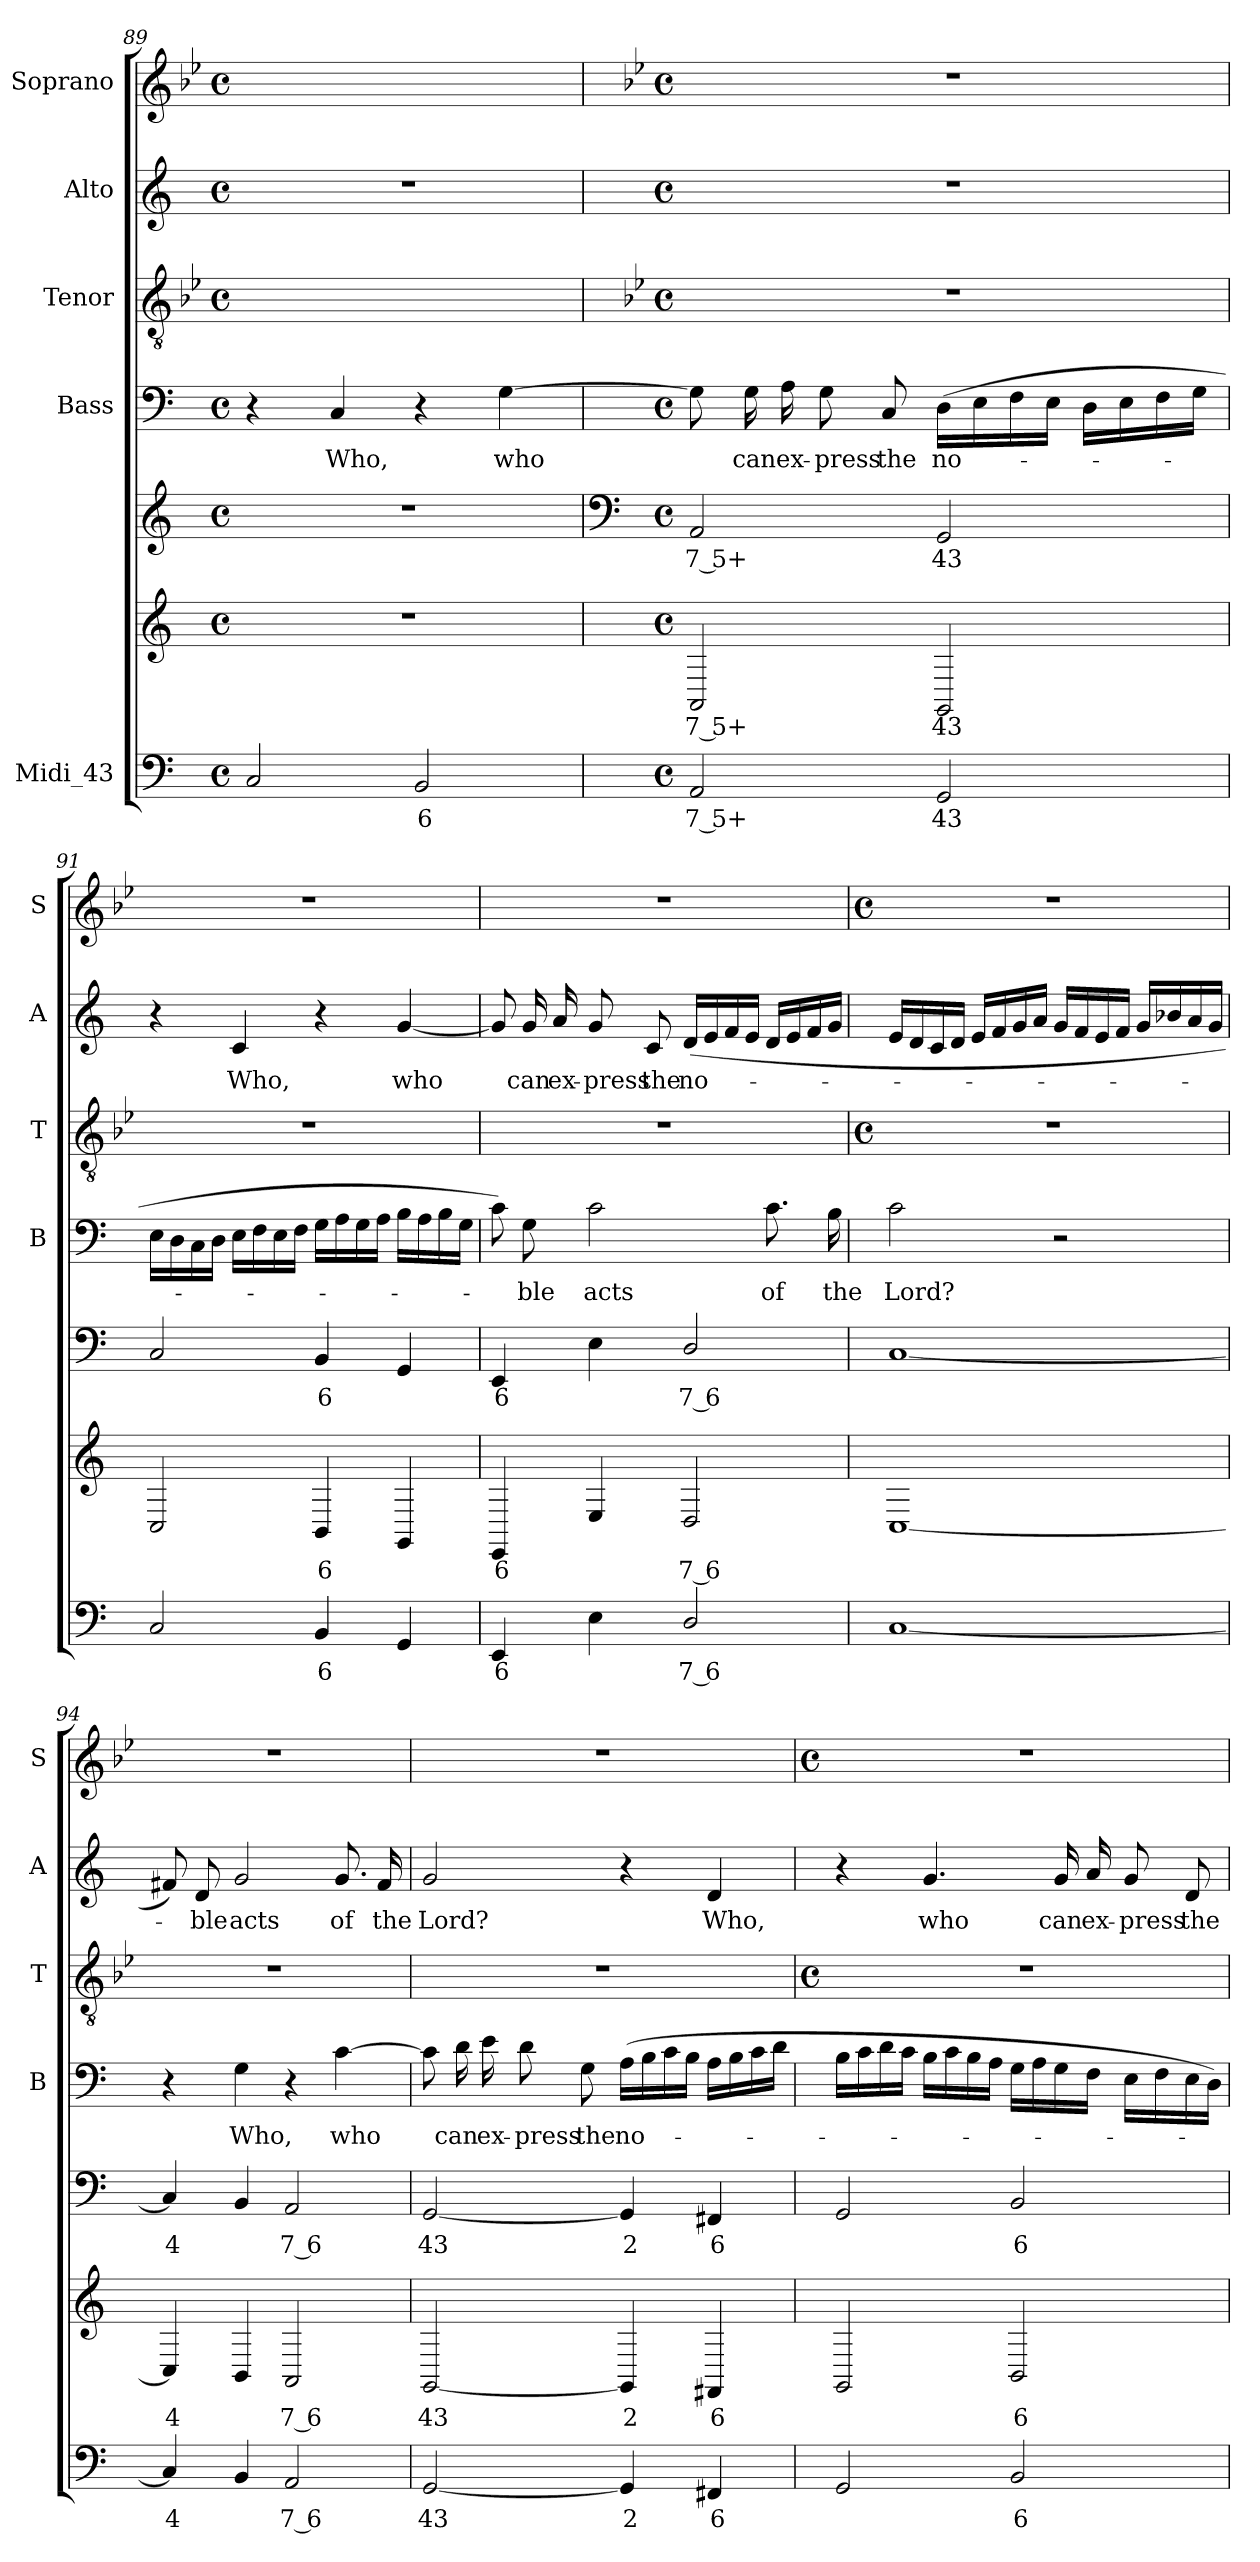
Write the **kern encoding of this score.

**kern	**text	**kern	**text	**kern	**text	**kern	**text	**kern	**kern	**text	**kern
*part5	*part5	*part5	*part5	*part5	*part5	*part4	*part4	*part3	*part2	*part2	*part1
*staff7	*staff7	*staff6	*staff6	*staff5	*staff5	*staff4	*staff4	*staff3	*staff2	*staff2	*staff1
*I"Midi_43	*	*	*	*	*	*I"Bass	*	*I"Tenor	*I"Alto	*	*I"Soprano
*	*	*	*	*	*	*I'B	*	*I'T	*I'A	*	*I'S
*clefF4	*	*clefG2	*	*clefG2	*	*clefF4	*	*clefGv2	*clefG2	*	*clefG2
*k[]	*	*k[]	*	*k[]	*	*k[]	*	*k[b-e-]	*k[]	*	*k[b-e-]
*C:	*	*C:	*	*C:	*	*C:	*	*B-:	*C:	*	*B-:
*M4/4	*	*M4/4	*	*M4/4	*	*M4/4	*	*M4/4	*M4/4	*	*M4/4
*met(c)	*	*met(c)	*	*met(c)	*	*met(c)	*	*met(c)	*met(c)	*	*met(c)
=89	=89	=89	=89	=89	=89	=89	=89	=89	=89	=89	=89
2C	.	1r	.	1r	.	4r	.	1ryy	1r	.	1ryy
!	!	!	!	!	!	!	!LO:LY:b	!	!	!	!
.	.	.	.	.	.	4C	Who,	.	.	.	.
!	!LO:LY:b	!	!	!	!	!	!	!	!	!	!
2BB	6	.	.	.	.	4r	.	.	.	.	.
!	!	!	!	!	!	!	!LO:LY:b	!	!	!	!
.	.	.	.	.	.	[4G	who	.	.	.	.
!!LO:LB:g=z
=90	=90	=90	=90	=90	=90	=90	=90	=90	=90	=90	=90
*	*	*	*	*clefF4	*	*	*	*	*	*	*
*k[]	*	*k[]	*	*k[]	*	*	*	*	*	*	*
*C:	*	*C:	*	*C:	*	*	*	*	*	*	*
*M4/4	*	*M4/4	*	*M4/4	*	*M4/4	*	*M4/4	*M4/4	*	*M4/4
*met(c)	*	*met(c)	*	*met(c)	*	*met(c)	*	*met(c)	*met(c)	*	*met(c)
!	!LO:LY:b	!	!LO:LY:b	!	!LO:LY:b	!	!	!	!	!	!
2AA	7 5+	2AA	7 5+	2AA	7 5+	8G]	.	1r	1r	.	1r
!	!	!	!	!	!	!	!LO:LY:b	!	!	!	!
.	.	.	.	.	.	16G	can	.	.	.	.
!	!	!	!	!	!	!	!LO:LY:b	!	!	!	!
.	.	.	.	.	.	16A	ex-	.	.	.	.
!	!	!	!	!	!	!	!LO:LY:b	!	!	!	!
.	.	.	.	.	.	8G	-press	.	.	.	.
!	!	!	!	!	!	!	!LO:LY:b	!	!	!	!
.	.	.	.	.	.	8C	the	.	.	.	.
!	!LO:LY:b	!	!LO:LY:b	!	!LO:LY:b	!	!LO:LY:b	!	!	!	!
2GG	43	2GG	43	2GG	43	(>16DLL	no-	.	.	.	.
.	.	.	.	.	.	16E	.	.	.	.	.
.	.	.	.	.	.	16F	.	.	.	.	.
.	.	.	.	.	.	16EJJ	.	.	.	.	.
.	.	.	.	.	.	16DLL	.	.	.	.	.
.	.	.	.	.	.	16E	.	.	.	.	.
.	.	.	.	.	.	16F	.	.	.	.	.
.	.	.	.	.	.	16GJJ	.	.	.	.	.
=91	=91	=91	=91	=91	=91	=91	=91	=91	=91	=91	=91
2C	.	2C	.	2C	.	16ELL	.	1r	4r	.	1r
.	.	.	.	.	.	16D	.	.	.	.	.
.	.	.	.	.	.	16C	.	.	.	.	.
.	.	.	.	.	.	16DJJ	.	.	.	.	.
!	!	!	!	!	!	!	!	!	!	!LO:LY:b	!
.	.	.	.	.	.	16ELL	.	.	4c	Who,	.
.	.	.	.	.	.	16F	.	.	.	.	.
.	.	.	.	.	.	16E	.	.	.	.	.
.	.	.	.	.	.	16FJJ	.	.	.	.	.
!	!LO:LY:b	!	!LO:LY:b	!	!LO:LY:b	!	!	!	!	!	!
4BB	6	4BB	6	4BB	6	16GLL	.	.	4r	.	.
.	.	.	.	.	.	16A	.	.	.	.	.
.	.	.	.	.	.	16G	.	.	.	.	.
.	.	.	.	.	.	16AJJ	.	.	.	.	.
!	!	!	!	!	!	!	!	!	!	!LO:LY:b	!
4GG	.	4GG	.	4GG	.	16BLL	.	.	[4g	who	.
.	.	.	.	.	.	16A	.	.	.	.	.
.	.	.	.	.	.	16B	.	.	.	.	.
.	.	.	.	.	.	16GJJ	.	.	.	.	.
=92	=92	=92	=92	=92	=92	=92	=92	=92	=92	=92	=92
!	!LO:LY:b	!	!LO:LY:b	!	!LO:LY:b	!	!	!	!	!	!
4EE	6	4EE	6	4EE	6	8c)	.	1r	8g]	.	1r
!	!	!	!	!	!	!	!LO:LY:b	!	!	!LO:LY:b	!
.	.	.	.	.	.	8G	ble	.	16g	can	.
!	!	!	!	!	!	!	!	!	!	!LO:LY:b	!
.	.	.	.	.	.	.	.	.	16a	ex-	.
!	!	!	!	!	!	!	!LO:LY:b	!	!	!LO:LY:b	!
4E	.	4E	.	4E	.	2c	acts	.	8g	-press	.
!	!	!	!	!	!	!	!	!	!	!LO:LY:b	!
.	.	.	.	.	.	.	.	.	8c	the	.
!	!LO:LY:b	!	!LO:LY:b	!	!LO:LY:b	!	!	!	!	!LO:LY:b	!
2D/	7 6	2D/	7 6	2D/	7 6	.	.	.	(<16dLL	no-	.
.	.	.	.	.	.	.	.	.	16e	.	.
.	.	.	.	.	.	.	.	.	16f	.	.
.	.	.	.	.	.	.	.	.	16eJJ	.	.
!	!	!	!	!	!	!	!LO:LY:b	!	!	!	!
.	.	.	.	.	.	8.c	of	.	16dLL	.	.
.	.	.	.	.	.	.	.	.	16e	.	.
.	.	.	.	.	.	.	.	.	16f	.	.
!	!	!	!	!	!	!	!LO:LY:b	!	!	!	!
.	.	.	.	.	.	16B	the	.	16gJJ	.	.
!!LO:LB:g=z
=93	=93	=93	=93	=93	=93	=93	=93	=93	=93	=93	=93
*	*	*	*	*	*	*	*	*M4/4	*	*	*M4/4
*	*	*	*	*	*	*	*	*met(c)	*	*	*met(c)
!	!	!	!	!	!	!	!LO:LY:b	!	!	!	!
[1C	.	[1C	.	[1C	.	2c	Lord?	1r	16eLL	.	1r
.	.	.	.	.	.	.	.	.	16d	.	.
.	.	.	.	.	.	.	.	.	16c	.	.
.	.	.	.	.	.	.	.	.	16dJJ	.	.
.	.	.	.	.	.	.	.	.	16eLL	.	.
.	.	.	.	.	.	.	.	.	16f	.	.
.	.	.	.	.	.	.	.	.	16g	.	.
.	.	.	.	.	.	.	.	.	16aJJ	.	.
.	.	.	.	.	.	2r	.	.	16gLL	.	.
.	.	.	.	.	.	.	.	.	16f	.	.
.	.	.	.	.	.	.	.	.	16e	.	.
.	.	.	.	.	.	.	.	.	16fJJ	.	.
.	.	.	.	.	.	.	.	.	16gLL	.	.
.	.	.	.	.	.	.	.	.	16b-X	.	.
.	.	.	.	.	.	.	.	.	16a	.	.
.	.	.	.	.	.	.	.	.	16gJJ	.	.
=94	=94	=94	=94	=94	=94	=94	=94	=94	=94	=94	=94
!	!LO:LY:b	!	!LO:LY:b	!	!LO:LY:b	!	!	!	!	!	!
4C]	4	4C]	4	4C]	4	4r	.	1r	8f#X)	.	1r
!	!	!	!	!	!	!	!	!	!	!LO:LY:b	!
.	.	.	.	.	.	.	.	.	8d	ble	.
!	!	!	!	!	!	!	!LO:LY:b	!	!	!LO:LY:b	!
4BB	.	4BB	.	4BB	.	4G	Who,	.	2g	acts	.
!	!LO:LY:b	!	!LO:LY:b	!	!LO:LY:b	!	!	!	!	!	!
2AA	7 6	2AA	7 6	2AA	7 6	4r	.	.	.	.	.
!	!	!	!	!	!	!	!LO:LY:b	!	!	!LO:LY:b	!
.	.	.	.	.	.	[4c	who	.	8.g	of	.
!	!	!	!	!	!	!	!	!	!	!LO:LY:b	!
.	.	.	.	.	.	.	.	.	16f#	the	.
=95	=95	=95	=95	=95	=95	=95	=95	=95	=95	=95	=95
!	!LO:LY:b	!	!LO:LY:b	!	!LO:LY:b	!	!	!	!	!LO:LY:b	!
[2GG	43	[2GG	43	[2GG	43	8c]	.	1r	2g	Lord?	1r
!	!	!	!	!	!	!	!LO:LY:b	!	!	!	!
.	.	.	.	.	.	16d	can	.	.	.	.
!	!	!	!	!	!	!	!LO:LY:b	!	!	!	!
.	.	.	.	.	.	16e	ex-	.	.	.	.
!	!	!	!	!	!	!	!LO:LY:b	!	!	!	!
.	.	.	.	.	.	8d	-press	.	.	.	.
!	!	!	!	!	!	!	!LO:LY:b	!	!	!	!
.	.	.	.	.	.	8G	the	.	.	.	.
!	!LO:LY:b	!	!LO:LY:b	!	!LO:LY:b	!	!LO:LY:b	!	!	!	!
4GG]	2	4GG]	2	4GG]	2	(>16ALL	no-	.	4r	.	.
.	.	.	.	.	.	16B	.	.	.	.	.
.	.	.	.	.	.	16c	.	.	.	.	.
.	.	.	.	.	.	16BJJ	.	.	.	.	.
!	!LO:LY:b	!	!LO:LY:b	!	!LO:LY:b	!	!	!	!	!LO:LY:b	!
4FF#X	6	4FF#X	6	4FF#X	6	16ALL	.	.	4d	Who,	.
.	.	.	.	.	.	16B	.	.	.	.	.
.	.	.	.	.	.	16c	.	.	.	.	.
.	.	.	.	.	.	16dJJ	.	.	.	.	.
!!LO:LB:g=z
=96	=96	=96	=96	=96	=96	=96	=96	=96	=96	=96	=96
*	*	*	*	*	*	*	*	*M4/4	*	*	*M4/4
*	*	*	*	*	*	*	*	*met(c)	*	*	*met(c)
2GG	.	2GG	.	2GG	.	16BLL	.	1r	4r	.	1r
.	.	.	.	.	.	16c	.	.	.	.	.
.	.	.	.	.	.	16d	.	.	.	.	.
.	.	.	.	.	.	16cJJ	.	.	.	.	.
!	!	!	!	!	!	!	!	!	!	!LO:LY:b	!
.	.	.	.	.	.	16BLL	.	.	4.g	who	.
.	.	.	.	.	.	16c	.	.	.	.	.
.	.	.	.	.	.	16B	.	.	.	.	.
.	.	.	.	.	.	16AJJ	.	.	.	.	.
!	!LO:LY:b	!	!LO:LY:b	!	!LO:LY:b	!	!	!	!	!	!
2BB	6	2BB	6	2BB	6	16GLL	.	.	.	.	.
.	.	.	.	.	.	16A	.	.	.	.	.
!	!	!	!	!	!	!	!	!	!	!LO:LY:b	!
.	.	.	.	.	.	16G	.	.	16g	can	.
!	!	!	!	!	!	!	!	!	!	!LO:LY:b	!
.	.	.	.	.	.	16FJJ	.	.	16a	ex-	.
!	!	!	!	!	!	!	!	!	!	!LO:LY:b	!
.	.	.	.	.	.	16ELL	.	.	8g	-press	.
.	.	.	.	.	.	16F	.	.	.	.	.
!	!	!	!	!	!	!	!	!	!	!LO:LY:b	!
.	.	.	.	.	.	16E	.	.	8d	the	.
.	.	.	.	.	.	16DJJ)	.	.	.	.	.
=	=	=	=	=	=	=	=	=	=	=	=
*-	*-	*-	*-	*-	*-	*-	*-	*-	*-	*-	*-
